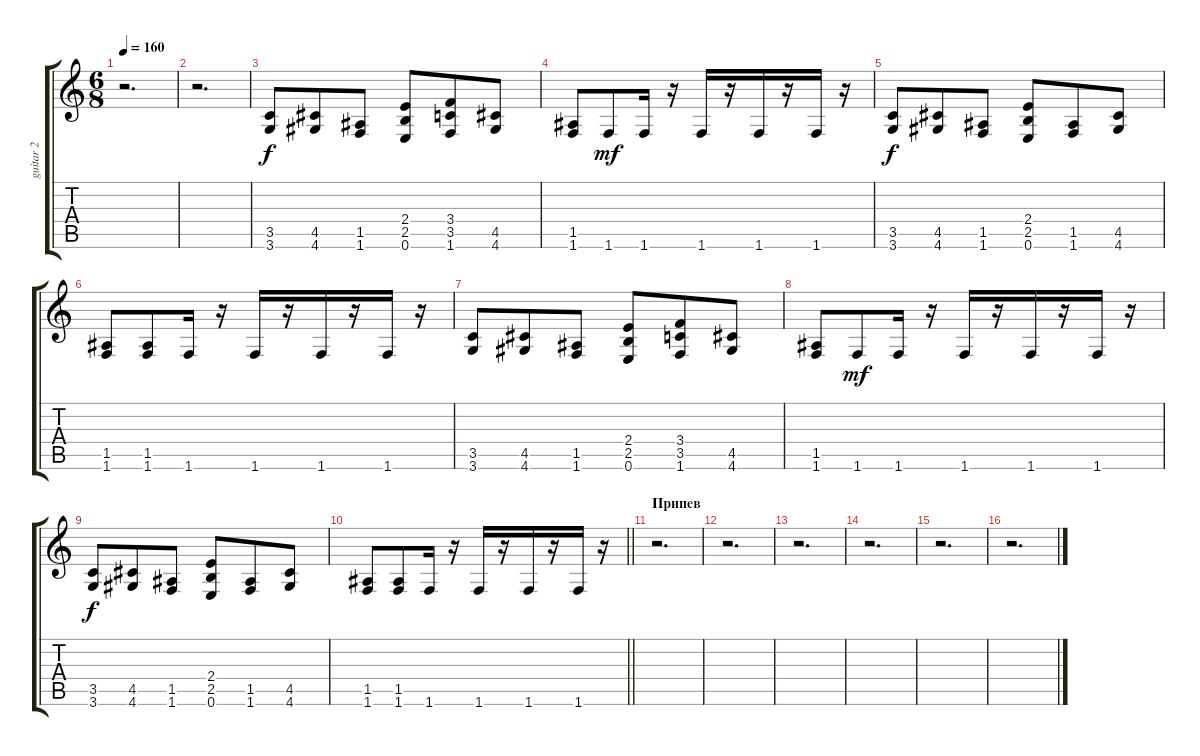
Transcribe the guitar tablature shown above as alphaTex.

\track ("guitar 2" "guitar 2") {instrument distortionguitar}
\staff {score tabs}
\tuning (E4 B3 G3 D3 A2 E2) {hide}
\ts (6 8)
\tempo 160
\clef g2
\ks c
r.2{d dy f} |
r.2{d} |
(3.5 3.6).8 (4.5 4.6).8 (1.5 1.6).8 (2.4 2.5 0.6).8 (3.4 3.5 1.6).8 (4.5 4.6).8 |
(1.5 1.6).8 1.6.8{dy mf} 1.6.16 r.16 1.6.16 r.16 1.6.16 r.16 1.6.16 r.16 |
(3.5 3.6).8{dy f} (4.5 4.6).8 (1.5 1.6).8 (2.4 2.5 0.6).8 (1.5 1.6).8 (4.5 4.6).8 |
(1.5 1.6).8 (1.5 1.6).8 1.6.16 r.16 1.6.16 r.16 1.6.16 r.16 1.6.16 r.16 |
(3.5 3.6).8 (4.5 4.6).8 (1.5 1.6).8 (2.4 2.5 0.6).8 (3.4 3.5 1.6).8 (4.5 4.6).8 |
(1.5 1.6).8 1.6.8{dy mf} 1.6.16 r.16 1.6.16 r.16 1.6.16 r.16 1.6.16 r.16 |
(3.5 3.6).8{dy f} (4.5 4.6).8 (1.5 1.6).8 (2.4 2.5 0.6).8 (1.5 1.6).8 (4.5 4.6).8 |
\barLineRight lightlight
(1.5 1.6).8 (1.5 1.6).8 1.6.16 r.16 1.6.16 r.16 1.6.16 r.16 1.6.16 r.16 |
\section ("" "Припев")
r.2{d} |
r.2{d} |
r.2{d} |
r.2{d} |
r.2{d} |
r.2{d}
